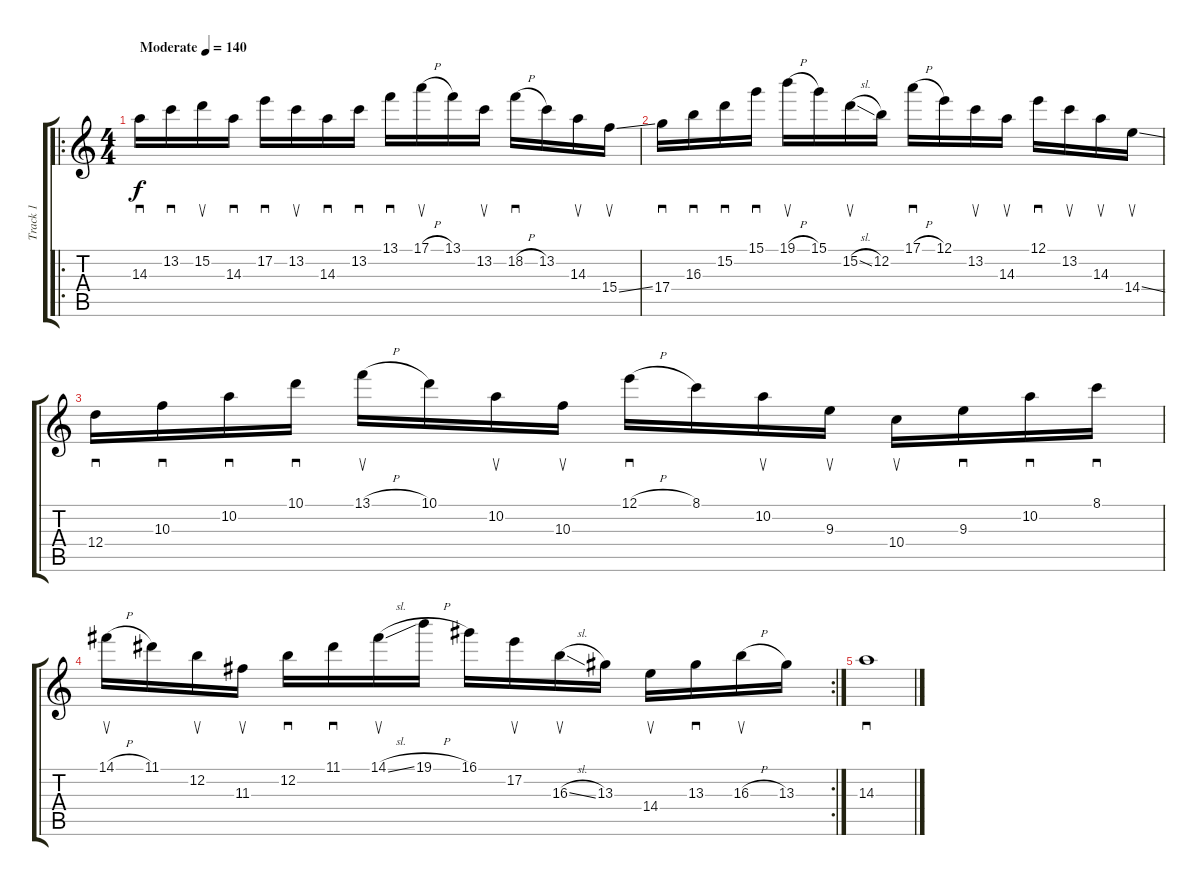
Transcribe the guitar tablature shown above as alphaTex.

\track ("Track 1" "Track 1") {instrument electricguitarmuted}
\staff {score tabs}
\tuning (E4 B3 G3 D3 A2 E2) {hide}
\ro
\ts (4 4)
\tempo (140 "Moderate")
\clef g2
\ks c
14.3.16{sd dy f instrument electricguitarmuted} 13.2.16{sd} 15.2.16{su} 14.3.16{sd} 17.2.16{sd} 13.2.16{su} 14.3.16{sd} 13.2.16{sd} 13.1.16{sd} 17.1{h}.16{su} 13.1.16 13.2.16{su} 18.2{h}.16{sd} 13.2.16 14.3.16{su} 15.4{ss}.16{su} |
17.4.16{sd} 16.3.16{sd} 15.2.16{sd} 15.1.16{sd} 19.1{h}.16{su} 15.1.16 15.2{sl}.16{su} 12.2.16 17.1{h}.16{sd} 12.1.16 13.2.16{su} 14.3.16{su} 12.1.16{sd} 13.2.16{su} 14.3.16{su} 14.4{ss}.16{su} |
12.4.16{sd} 10.3.16{sd} 10.2.16{sd} 10.1.16{sd} 13.1{h}.16{su} 10.1.16 10.2.16{su} 10.3.16{su} 12.1{h}.16{sd} 8.1.16 10.2.16{su} 9.3.16{su} 10.4.16{su} 9.3.16{sd} 10.2.16{sd} 8.1.16{sd} |
\rc 2
14.1{h}.16{su} 11.1.16 12.2.16{su} 11.3.16{su} 12.2.16{sd} 11.1.16{sd} 14.1{sl}.16{su} 19.1{h}.16 16.1.16 17.2.16{su} 16.3{sl}.16{su} 13.3.16 14.4.16{su} 13.3.16{sd} 16.3{h}.16{su} 13.3.16 |
14.3.1{sd}
